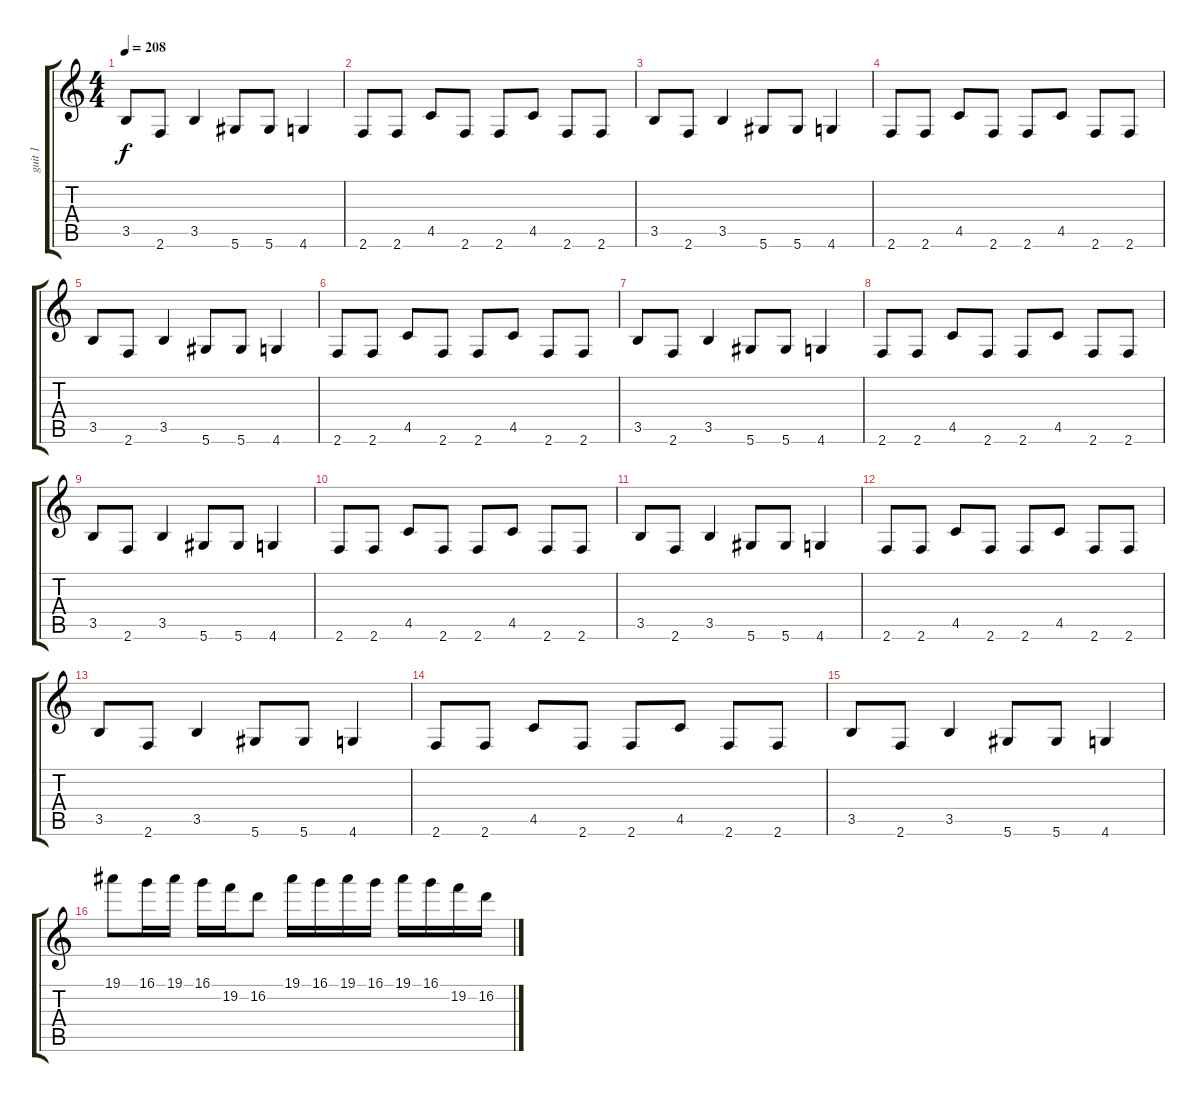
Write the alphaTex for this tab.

\track ("guit 1" "guit 1") {instrument distortionguitar}
\staff {score tabs}
\tuning (Eb4 Bb3 Gb3 Db3 Ab2 Eb2) {hide}
\ts (4 4)
\tempo 208
\clef g2
\ks c
3.5.8{dy f} 2.6.8 3.5.4 5.6.8 5.6.8 4.6.4 |
2.6.8 2.6.8 4.5.8 2.6.8 2.6.8 4.5.8 2.6.8 2.6.8 |
3.5.8 2.6.8 3.5.4 5.6.8 5.6.8 4.6.4 |
2.6.8 2.6.8 4.5.8 2.6.8 2.6.8 4.5.8 2.6.8 2.6.8 |
3.5.8 2.6.8 3.5.4 5.6.8 5.6.8 4.6.4 |
2.6.8 2.6.8 4.5.8 2.6.8 2.6.8 4.5.8 2.6.8 2.6.8 |
3.5.8 2.6.8 3.5.4 5.6.8 5.6.8 4.6.4 |
2.6.8 2.6.8 4.5.8 2.6.8 2.6.8 4.5.8 2.6.8 2.6.8 |
3.5.8 2.6.8 3.5.4 5.6.8 5.6.8 4.6.4 |
2.6.8 2.6.8 4.5.8 2.6.8 2.6.8 4.5.8 2.6.8 2.6.8 |
3.5.8 2.6.8 3.5.4 5.6.8 5.6.8 4.6.4 |
2.6.8 2.6.8 4.5.8 2.6.8 2.6.8 4.5.8 2.6.8 2.6.8 |
3.5.8 2.6.8 3.5.4 5.6.8 5.6.8 4.6.4 |
2.6.8 2.6.8 4.5.8 2.6.8 2.6.8 4.5.8 2.6.8 2.6.8 |
3.5.8 2.6.8 3.5.4 5.6.8 5.6.8 4.6.4 |
19.1.8 16.1.16 19.1.16 16.1.16 19.2.16 16.2.8 19.1.16 16.1.16 19.1.16 16.1.16 19.1.16 16.1.16 19.2.16 16.2.16
